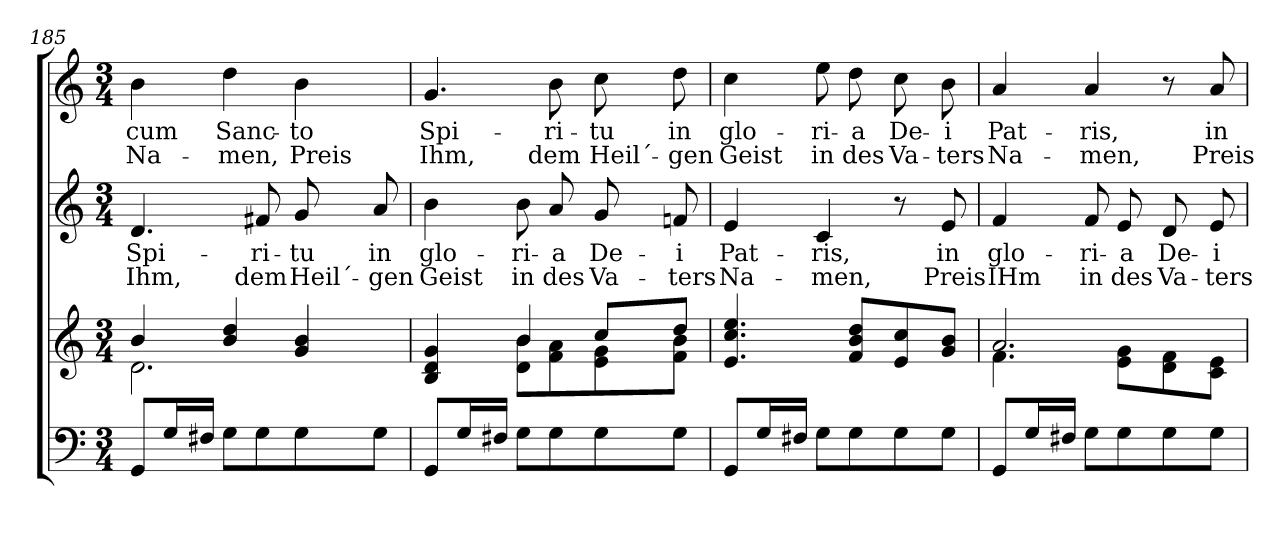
**kern	**kern	**kern	**text	**text	**kern	**text	**text
*part3	*part3	*part2	*part2	*part2	*part1	*part1	*part1
*staff4	*staff3	*staff2	*staff2	*staff2	*staff1	*staff1	*staff1
*clefF4	*clefG2	*clefG2	*	*	*clefG2	*	*
*k[]	*k[]	*k[]	*	*	*k[]	*	*
*C:	*C:	*C:	*	*	*C:	*	*
*M3/4	*M3/4	*M3/4	*	*	*M3/4	*	*
=185	=185	=185	=185	=185	=185	=185	=185
*	*^	*	*	*	*	*	*
!	!	!	!	!LO:LY:b	!LO:LY:b	!	!LO:LY:b	!LO:LY:b
8GG/L	4b/	2.d\	4.d/	Spi-	Ihm,	4b\	cum	Na-
16G/L	.	.	.	.	.	.	.	.
16F#X/JJ	.	.	.	.	.	.	.	.
!	!	!	!	!	!	!	!LO:LY:b	!LO:LY:b
8G\L	4b/ 4dd/	.	.	.	.	4dd\	Sanc-	-men,
!	!	!	!	!LO:LY:b	!LO:LY:b	!	!	!
8G\	.	.	8f#X/	-ri-	dem	.	.	.
!	!	!	!	!LO:LY:b	!LO:LY:b	!	!LO:LY:b	!LO:LY:b
8G\	4g/ 4b/	.	8g/	-tu	Heil´-	4b\	-to	Preis
!	!	!	!	!LO:LY:b	!LO:LY:b	!	!	!
8G\J	.	.	8a/	in	-gen	.	.	.
=186	=186	=186	=186	=186	=186	=186	=186	=186
!	!	!	!	!LO:LY:b	!LO:LY:b	!	!LO:LY:b	!LO:LY:b
8GG/L	4B/ 4d/ 4g/	4ryy	4b\	glo-	Geist	4.g/	Spi-	Ihm,
16G/L	.	.	.	.	.	.	.	.
16F#X/JJ	.	.	.	.	.	.	.	.
!	!	!	!	!LO:LY:b	!LO:LY:b	!	!	!
8G\L	4b/	8d\ 8b\L	8b\	-ri-	in	.	.	.
!	!	!	!	!LO:LY:b	!LO:LY:b	!	!LO:LY:b	!LO:LY:b
8G\	.	8f\ 8a\	8a/	-a	des	8b\	-ri-	dem
!	!	!	!	!LO:LY:b	!LO:LY:b	!	!LO:LY:b	!LO:LY:b
8G\	8cc/L	8e\ 8g\	8g/	De-	Va-	8cc\	-tu	Heil´-
!	!	!	!	!LO:LY:b	!LO:LY:b	!	!LO:LY:b	!LO:LY:b
8G\J	8dd/J	8f\ 8b\J	8fn/	-i	-ters	8dd\	in	-gen
!!LO:LB:g=z
=187	=187	=187	=187	=187	=187	=187	=187	=187
!	!	!	!	!LO:LY:b	!LO:LY:b	!	!LO:LY:b	!LO:LY:b
*	*v	*v	*	*	*	*	*	*
8GG/L	4.e/ 4.cc/ 4.ee/	4e/	Pat-	Na-	4cc\	glo-	Geist
16G/L	.	.	.	.	.	.	.
16F#X/JJ	.	.	.	.	.	.	.
!	!	!	!LO:LY:b	!LO:LY:b	!	!LO:LY:b	!LO:LY:b
8G\L	.	4c/	-ris,	-men,	8ee\	-ri-	in
!	!	!	!	!	!	!LO:LY:b	!LO:LY:b
8G\	8f/ 8b/ 8dd/L	.	.	.	8dd\	-a	des
!	!	!	!	!	!	!LO:LY:b	!LO:LY:b
8G\	8e/ 8cc/	8r	.	.	8cc\	De-	Va-
!	!	!	!LO:LY:b	!LO:LY:b	!	!LO:LY:b	!LO:LY:b
8G\J	8g/ 8b/J	8e/	in	Preis	8b\	-i	-ters
=188	=188	=188	=188	=188	=188	=188	=188
*	*^	*	*	*	*	*	*
!	!	!	!	!LO:LY:b	!LO:LY:b	!	!LO:LY:b	!LO:LY:b
8GG/L	2.a/	4.f\	4f/	glo-	IHm	4a/	Pat-	Na-
16G/L	.	.	.	.	.	.	.	.
16F#X/JJ	.	.	.	.	.	.	.	.
!	!	!	!	!LO:LY:b	!LO:LY:b	!	!LO:LY:b	!LO:LY:b
8G\L	.	.	8f/	-ri-	in	4a/	-ris,	-men,
!	!	!	!	!LO:LY:b	!LO:LY:b	!	!	!
8G\	.	8e\ 8g\L	8e/	-a	des	.	.	.
!	!	!	!	!LO:LY:b	!LO:LY:b	!	!	!
8G\	.	8d\ 8f\	8d/	De-	Va-	8r	.	.
!	!	!	!	!LO:LY:b	!LO:LY:b	!	!LO:LY:b	!LO:LY:b
8G\J	.	8c\ 8e\J	8e/	-i	-ters	8a/	in	Preis
*	*v	*v	*	*	*	*	*	*
=	=	=	=	=	=	=	=
*-	*-	*-	*-	*-	*-	*-	*-
